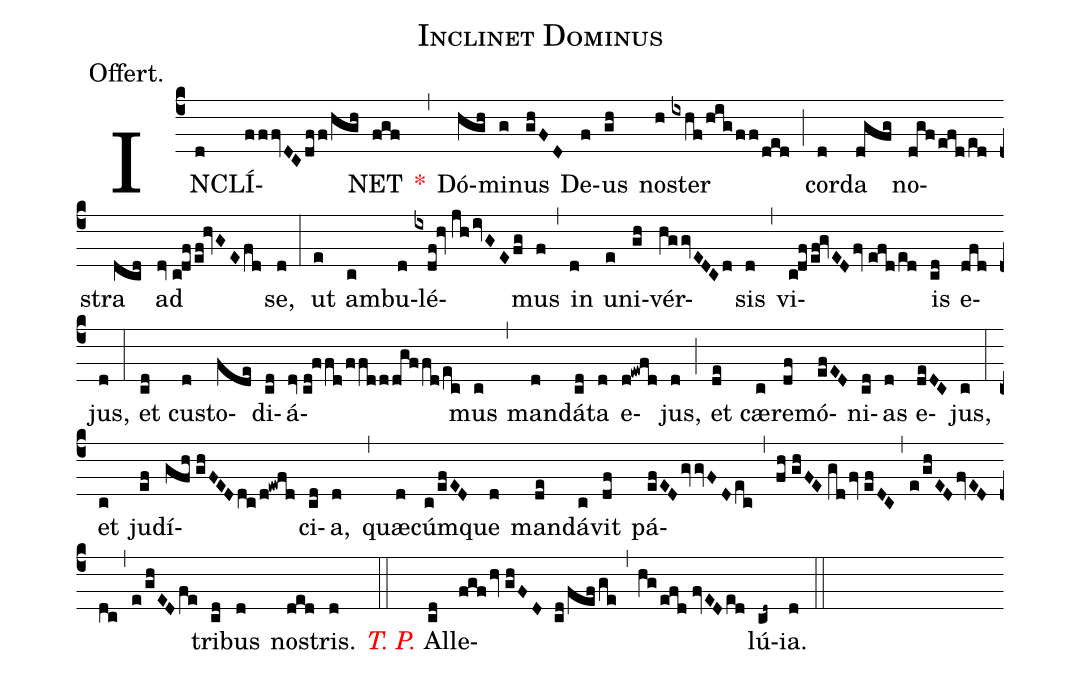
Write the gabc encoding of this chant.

name:Inclinet Dominus;
annotation:Offert.;
mode:I.;
office-part:Offertory;
%%
(c4) IN(d)CLÍ(fffvDCdff/hgh)NET(fgf) <v>\red{*}</v>(,) Dó(hgh)mi(g)nus(ghFD) De(f)us(gh) no(h)ster(ixhf/hig/ff/ded) (;) cor(d)da(dgfg) no(dgf/efd/ed)stra(dcd) ad(dv//c!df/ef!hvGEfd) se,(d) (:) ut(e) am(c)bu(d)lé(ixdf!hv//jhivGEfg)mus(f) (,) in(d) u(e)ni(gh)vér(hggvEDCd)sis(d) (,) vi(c!df/ef!gvEDfv//efd/ed)is(cd) e(dfd)jus,(d) (:) et(cd) cu(d)sto(fde)di(cd)á(dv//cd!ffd/ffdddgffd/ec)mus(c) (,) man(d)dá(cd)ta(d) e(d!ewfd)jus,(d) (;) et(de) cæ(c)re(df)mó(efED)ni(cd)as(d) e(deDC)jus,(c) (:) et(c) ju(ef)dí(gfh//ghFEDdc/d!ewfd)ci(cd)a,(d) (,) quæ(d)cúm(c/efED)que(d) man(de)dá(c)vit(df) pá(efEDgvvFDec,fh//ghFE//gdfv//efDC,e/ghEDfvEDdc,e/ghEDfe)tri(cd)bus(d) no(ded)stris.(d) (::) <v>\redit{T. P.}</v> Al(cd)le(fgfhv//ghFD cd/fef/ge,hg/efd//fvEDed)lú(cd~)ia.(d) (::)
